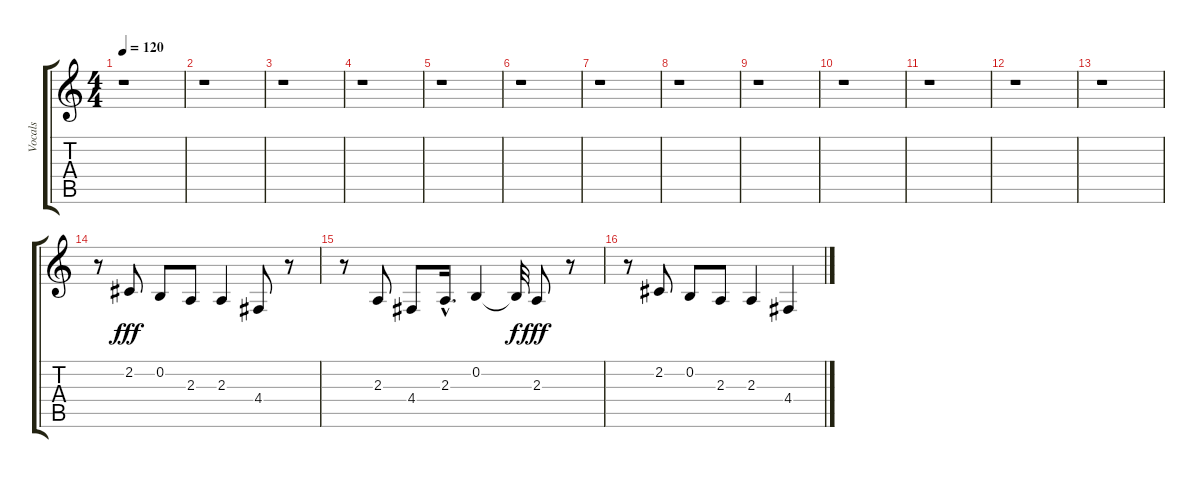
\track ("Vocals" "Vocals") {instrument panflute}
\staff {score tabs}
\tuning (E4 B3 G3 D3 A2 E2) {hide}
\ts (4 4)
\tempo 120
\clef g2
\ks c
r.1{dy f} |
r.1 |
r.1 |
r.1 |
r.1 |
r.1 |
r.1 |
r.1 |
r.1 |
r.1 |
r.1 |
r.1 |
r.1 |
r.8 2.2.8{dy fff} 0.2.8 2.3.8 2.3.4 4.4.8 r.8 |
r.8 2.3.8 4.4.8 2.3{hac}.16{d} 0.2.4 0.2{t}.32{dy f} 2.3.8{dy fff} r.8 |
r.8 2.2.8 0.2.8 2.3.8 2.3.4 4.4.4
